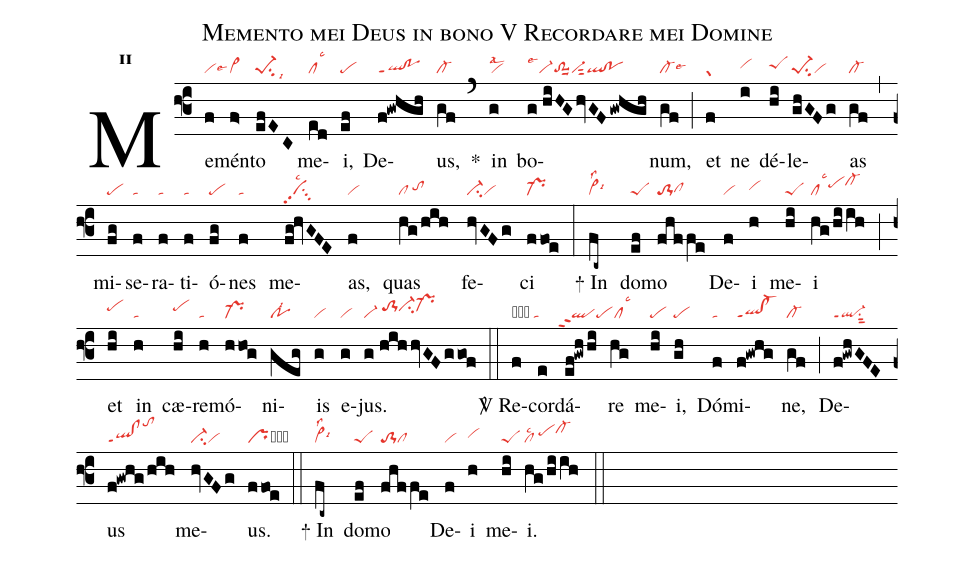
name:Memento mei Deus in bono V Recordare mei Domine;
office-part:re;
mode:2;
nabc-lines:1;
%%
initial-style: 1;
name:Memento mei Deus in bono;
mode: 2;
office-part: Responsorium;
annotation: Resp.;
annotation: ii;
nabc-lines:1;
%%
(f3) Me(f|vilse6)mén(f>|vi>)to(efEC|pe-1su2lsi9) me(ed|cllsc3)i,(ef|pe) De(f!gwhgh|ql!poppt1)us,(gf|cl-) <sp>*</sp>(`) in(g|vilsal2) bo(g//hiHGhvGF/gwhgh|vi-lse1to-1suu1vi-sut2ql!po)num,(gf|cl-lse6) (;) et(f|gr) ne(i|vihh) dé(hi|peShh)le(ghGFg|pe-1su2vi)as(gf|cl-) (,) mi(fg|pe)se(f|ta)ra(f|ta)ti(f|ta)ó(fg|pe)nes(f|ta) me(fg!hvGFE|vipp2su3lsc2)as,(f|vi) quas(hg/hih|cl/tohh) fe(hvGFg|ci-vi)ci(ffoe|pr-) (:)

<sp>+</sp> In(fc~|vi>lss2lsi6) do(ef|peS)mo(fhf/fe|to-1clhg) De(f|vi)i(h|vihh) me(hi|peS)i(hg/hi/ih|cllsc3pehicl-hj) (;) et(hi|pehi) in(h|ta) cæ(hi|pehi)re(h|ta)mó(hhog|pr-)ni(geg|polsi2)is(g|vi) e(g|vi)jus.(g//hihhvGFggof|vi-/to-1hici-hipr-hi) (::)

<sp>V/</sp> Re(f|obvi)cor(e|`ta)dá(ef!gwh/hi|``qlppt2pe)re(hg|/cllsc3) me(hi|pe)i,(gh|pe) Dó(f|ta)mi(f!gwhg|ql!cl-ppt1)ne,(gf|cl-) (;) De(f!gwhGFE|ql-ppt1su1sut2)us(f!gwhg/hih|ql!clppt1tohm) me(hvGFg|ci-vi)us.(ffoe|prcb) (::)

<sp>+</sp> In(fc~|vi>lss2lsi6) do(ef|peS)mo(fhf/fe|to-1cl) De(f|vi)i(h|vihh) me(hi|peS)i.(hg/hi/ih|cllsc2/pehicl-hj) (::)
